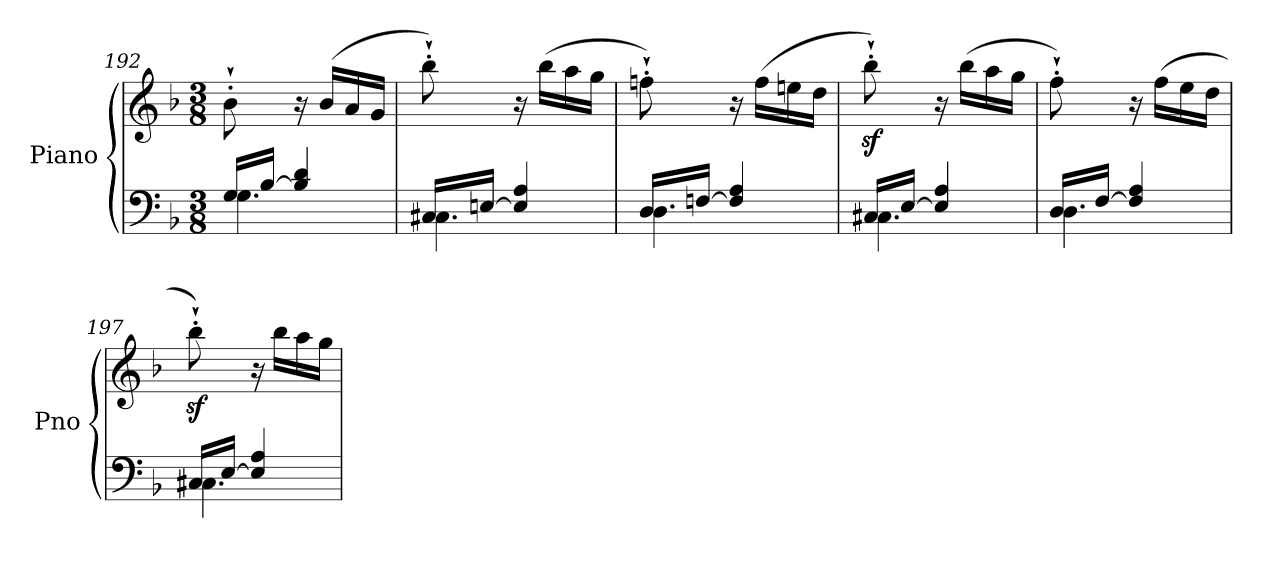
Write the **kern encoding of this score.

**kern	**kern
*part1	*part1
*staff2	*staff1
*I"Piano	*
*I'Pno	*
*clefF4	*clefG2
*k[b-]	*k[b-]
*M3/8	*M3/8
=192	=192
*^	*
16G/LL	4.G\	8b-'`\
[16B-/JJ	.	.
4B-/] 4d/	.	16r
.	.	(>16b-/LL
.	.	16a/
.	.	16g/JJ
=193	=193	=193
16C#X/LL	4.C#\	8bb-'`\)
[16En/JJ	.	.
4E/] 4A/	.	16r
.	.	(>16bb-\LL
.	.	16aa\
.	.	16gg\JJ
=194	=194	=194
16D/LL	4.D\	8ffn'`\)
[16Fn/JJ	.	.
4F/] 4A/	.	16r
.	.	(>16ff\LL
.	.	16een\
.	.	16dd\JJ
=195	=195	=195
16C#X/LL	4.C#\	8bb-z<'`\)
[16E/JJ	.	.
4E/] 4A/	.	16r
.	.	(>16bb-\LL
.	.	16aa\
.	.	16gg\JJ
=196	=196	=196
16D/LL	4.D\	8ff'`\)
[16F/JJ	.	.
4F/] 4A/	.	16r
.	.	(>16ff\LL
.	.	16ee\
.	.	16dd\JJ
=197	=197	=197
16C#X/LL	4.C#\	8bb-z<'`\)
[16E/JJ	.	.
4E/] 4A/	.	16r
.	.	16bb-\LL
.	.	16aa\
.	.	16gg\JJ
*v	*v	*
=	=
*-	*-
